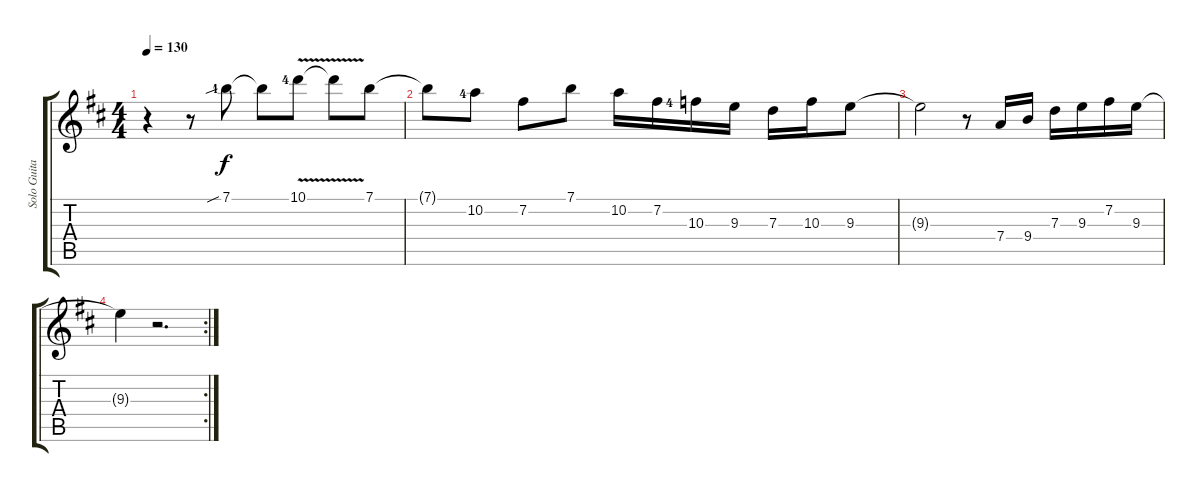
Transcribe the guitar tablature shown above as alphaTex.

\track ("Solo Guitar" "Solo Guita") {instrument distortionguitar}
\staff {score tabs}
\tuning (E4 B3 G3 D3 A2 E2) {hide}
\ts (4 4)
\tempo 130
\clef g2
\ks d
r.4{dy f instrument distortionguitar} r.8 7.1{sib lf 2}.8 7.1{t}.8 10.1{v lf 5}.8 10.1{t}.8 7.1.8 |
7.1{t}.8 10.2{lf 5}.8 7.2.8 7.1.8 10.2.16 7.2.16 10.3{lf 5}.16 9.3.16 7.3.16 10.3.16 9.3.8 |
9.3{t}.2 r.8 7.4.16 9.4.16 7.3.16 9.3.16 7.2.16 9.3.16 |
\rc 2
9.3{t}.4 r.2{d}
